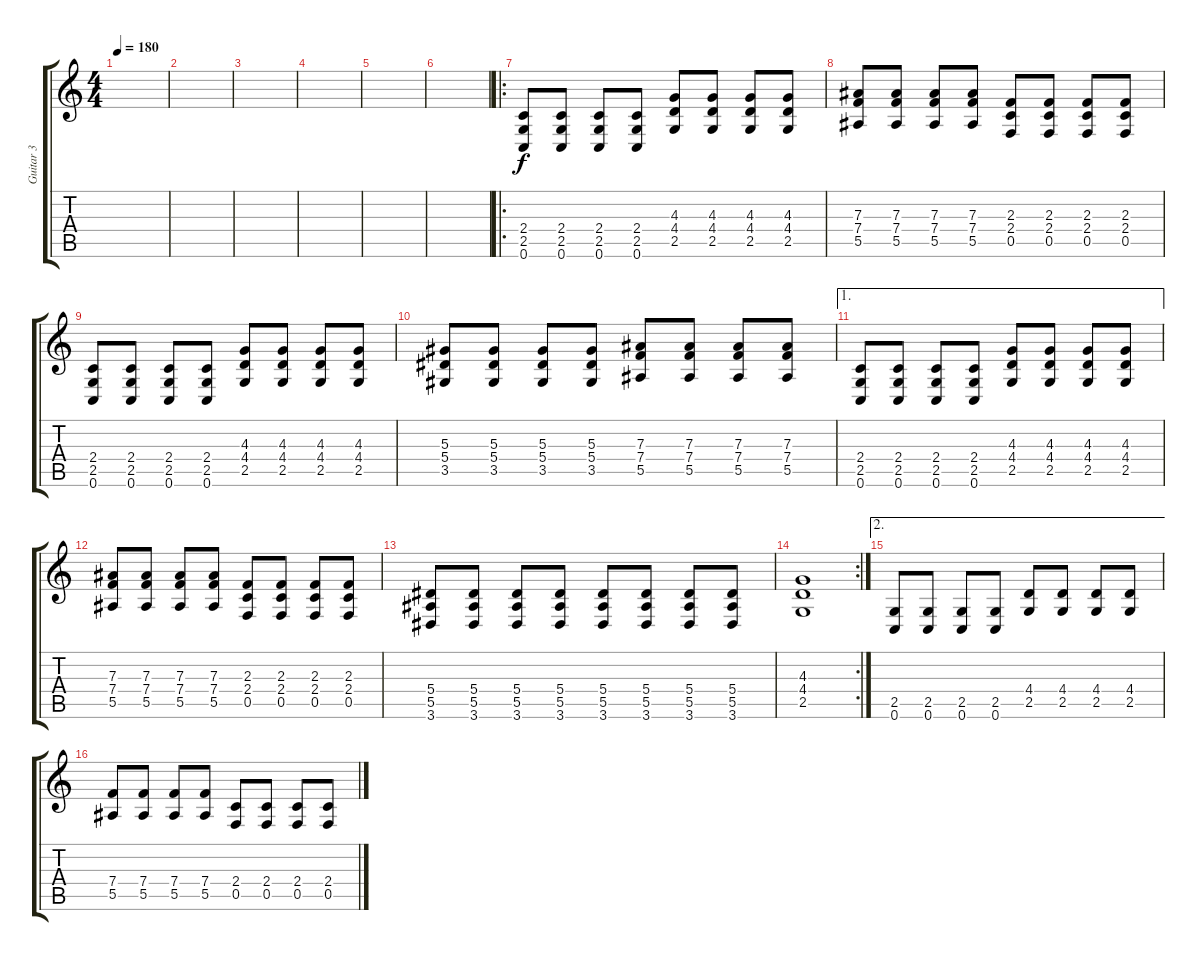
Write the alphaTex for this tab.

\track ("Guitar 3" "Guitar 3") {instrument distortionguitar}
\staff {score tabs}
\tuning (C4 G3 Eb3 Bb2 F2 C2) {hide}
\ts (4 4)
\tempo 180
\clef g2
\ks c
|
|
|
|
|
|
\ro
(2.4 2.5 0.6).8 (2.4 2.5 0.6).8 (2.4 2.5 0.6).8 (2.4 2.5 0.6).8 (4.3 4.4 2.5).8 (4.3 4.4 2.5).8 (4.3 4.4 2.5).8 (4.3 4.4 2.5).8 |
(7.3 7.4 5.5).8 (7.3 7.4 5.5).8 (7.3 7.4 5.5).8 (7.3 7.4 5.5).8 (2.3 2.4 0.5).8 (2.3 2.4 0.5).8 (2.3 2.4 0.5).8 (2.3 2.4 0.5).8 |
(2.4 2.5 0.6).8 (2.4 2.5 0.6).8 (2.4 2.5 0.6).8 (2.4 2.5 0.6).8 (4.3 4.4 2.5).8 (4.3 4.4 2.5).8 (4.3 4.4 2.5).8 (4.3 4.4 2.5).8 |
(5.3 5.4 3.5).8 (5.3 5.4 3.5).8 (5.3 5.4 3.5).8 (5.3 5.4 3.5).8 (7.3 7.4 5.5).8 (7.3 7.4 5.5).8 (7.3 7.4 5.5).8 (7.3 7.4 5.5).8 |
\ae 1
(2.4 2.5 0.6).8 (2.4 2.5 0.6).8 (2.4 2.5 0.6).8 (2.4 2.5 0.6).8 (4.3 4.4 2.5).8 (4.3 4.4 2.5).8 (4.3 4.4 2.5).8 (4.3 4.4 2.5).8 |
(7.3 7.4 5.5).8 (7.3 7.4 5.5).8 (7.3 7.4 5.5).8 (7.3 7.4 5.5).8 (2.3 2.4 0.5).8 (2.3 2.4 0.5).8 (2.3 2.4 0.5).8 (2.3 2.4 0.5).8 |
(5.4 5.5 3.6).8 (5.4 5.5 3.6).8 (5.4 5.5 3.6).8 (5.4 5.5 3.6).8 (5.4 5.5 3.6).8 (5.4 5.5 3.6).8 (5.4 5.5 3.6).8 (5.4 5.5 3.6).8 |
\rc 2
(4.3 4.4 2.5).1 |
\ae 2
(2.5 0.6).8 (2.5 0.6).8 (2.5 0.6).8 (2.5 0.6).8 (4.4 2.5).8 (4.4 2.5).8 (4.4 2.5).8 (4.4 2.5).8 |
(7.4 5.5).8 (7.4 5.5).8 (7.4 5.5).8 (7.4 5.5).8 (2.4 0.5).8 (2.4 0.5).8 (2.4 0.5).8 (2.4 0.5).8
